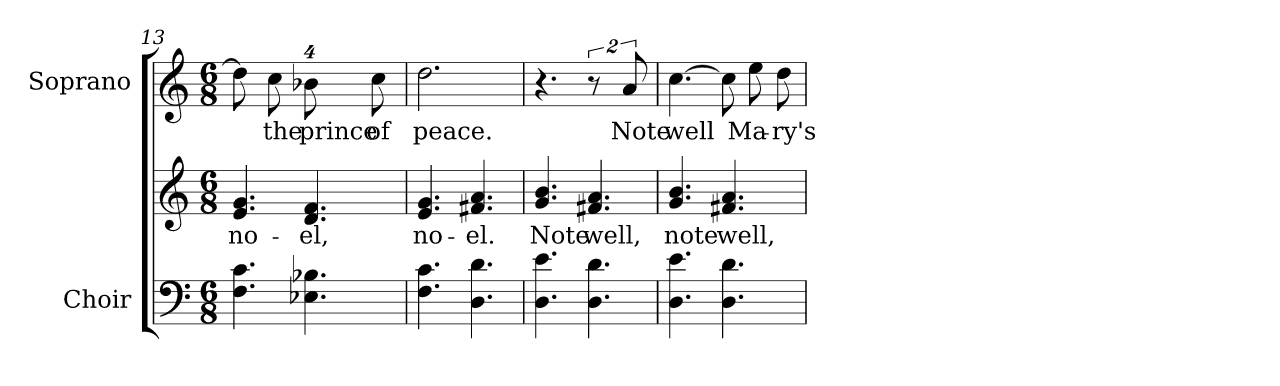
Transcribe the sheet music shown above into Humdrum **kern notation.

**kern	**kern	**text	**kern	**text
*part2	*part2	*part2	*part1	*part1
*staff3	*staff2	*staff2	*staff1	*staff1
*I"Choir	*	*	*I"Soprano	*
*I'Choir	*	*	*I'S.	*
*clefF4	*clefG2	*	*clefG2	*
*k[]	*k[]	*	*k[]	*
*C:	*C:	*	*C:	*
*M6/8	*M6/8	*	*M6/8	*
=13	=13	=13	=13	=13
!	!	!LO:LY:b:color=#000000	!	!
*	*	*	*Xbrackettup	*
4.Fi\ 4.ci	4.ei/ 4.gi	no-	16%3ddi\]	.
!	!	!	!	!LO:LY:b:color=#000000
.	.	.	16%3cci\	the
!	!	!LO:LY:b:color=#000000	!	!
!	!	!	!	!LO:LY:b:color=#000000
4.E-Xi\ 4.B-Xi	4.di/ 4.fi	-el,	16%3b-Xi\	prince
!	!	!	!	!LO:LY:b:color=#000000
.	.	.	16%3cci\	of
=14	=14	=14	=14	=14
!	!	!LO:LY:b:color=#000000	!	!
!	!	!	!	!LO:LY:b:color=#000000
4.Fi\ 4.ci	4.ei/ 4.gi	no-	2.ddi\	peace.
!	!	!LO:LY:b:color=#000000	!	!
4.Di\ 4.di	4.f#Xi/ 4.ai	-el.	.	.
!!LO:PB:g=z
=15	=15	=15	=15	=15
!	!	!LO:LY:b:color=#000000	!	!
4.Di\ 4.ei	4.gi/ 4.bi	Note	4.r	.
!	!	!LO:LY:b:color=#000000	!	!
*	*	*	*brackettup	*
4.Di\ 4.di	4.f#Xi/ 4.ai	well,	16%3r	.
!	!	!	!	!LO:LY:b:color=#000000
.	.	.	16%3ai/	Note
=16	=16	=16	=16	=16
!	!	!LO:LY:b:color=#000000	!	!
!	!	!	!	!LO:LY:b:color=#000000
4.Di\ 4.ei	4.gi/ 4.bi	note	[4.cci\	well
!	!	!LO:LY:b:color=#000000	!	!
4.Di\ 4.di	4.f#Xi/ 4.ai	well,	8cci\]	.
!	!	!	!	!LO:LY:b:color=#000000
.	.	.	8eei\	Ma-
!	!	!	!	!LO:LY:b:color=#000000
.	.	.	8ddi\	-ry's
=	=	=	=	=
*-	*-	*-	*-	*-
